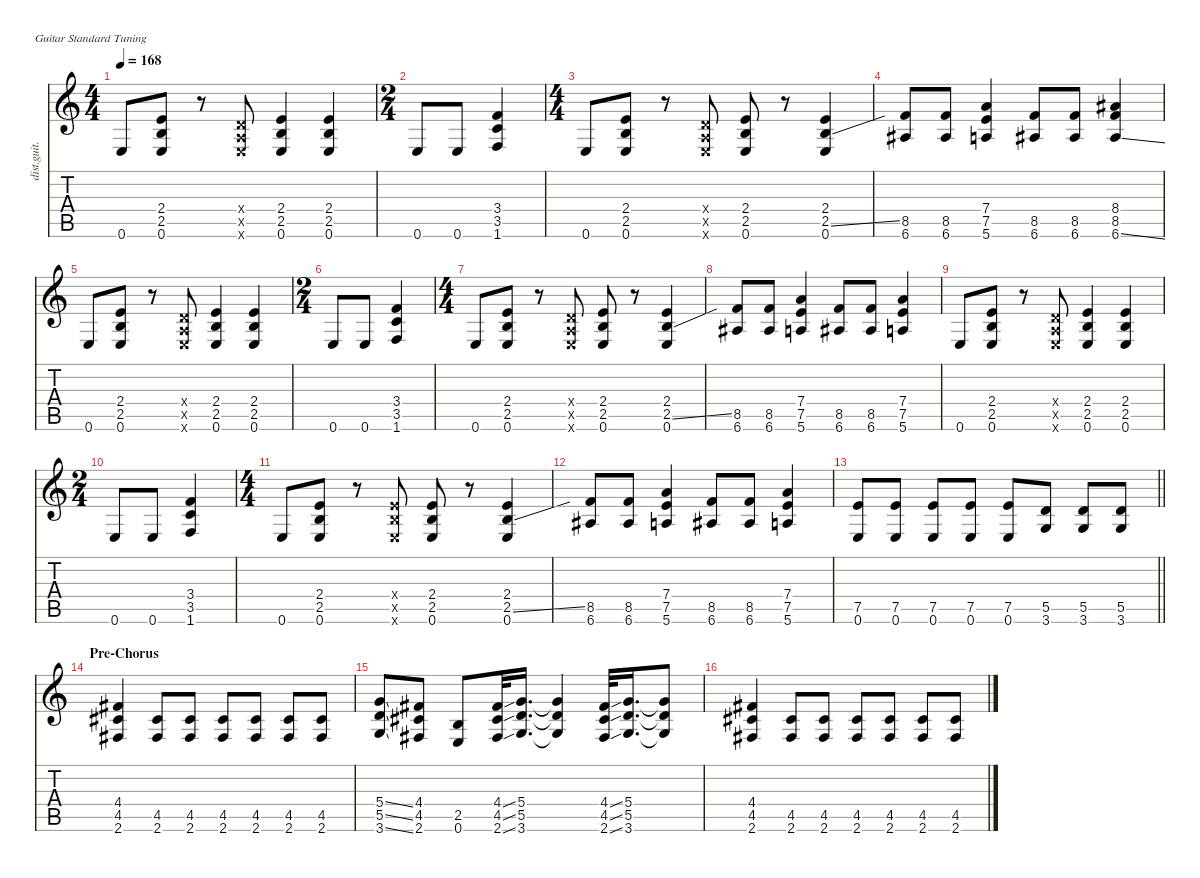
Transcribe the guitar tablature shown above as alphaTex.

\defaultSystemsLayout 4
\hideDynamics
\bracketExtendMode nobrackets
\otherSystemsTrackNameOrientation horizontal
\track ("Guitar VI Distortion" "dist.guit.") {instrument distortionguitar}
\staff {score tabs}
\tuning (E4 B3 G3 D3 A2 E2)
\ts (4 4)
\tempo 168
\clef g2
\ks c
0.6.8{dy f} (2.4 2.5 0.6).8 r.8 (0.4{x} 0.5{x} 0.6{x}).8 (2.4 2.5 0.6).4 (2.4 2.5 0.6).4 |
\ts (2 4)
\beaming (8 2 2)
0.6.8 0.6.8 (3.4 3.5 1.6).4 |
\ts (4 4)
\beaming (8 2 2 2 2)
0.6.8 (2.4 2.5 0.6).8 r.8 (0.4{x} 0.5{x} 0.6{x}).8 (2.4 2.5 0.6).8 r.8 (2.4 2.5{ss} 0.6).4 |
(8.5 6.6{acc #}).8 (8.5 6.6{acc #}).8 (7.4 7.5 5.6).4 (8.5 6.6{acc #}).8 (8.5 6.6{acc #}).8 (8.4{acc #} 8.5 6.6{ss acc #}).4 |
0.6.8 (2.4 2.5 0.6).8 r.8 (0.4{x} 0.5{x} 0.6{x}).8 (2.4 2.5 0.6).4 (2.4 2.5 0.6).4 |
\ts (2 4)
\beaming (8 2 2)
0.6.8 0.6.8 (3.4 3.5 1.6).4 |
\ts (4 4)
\beaming (8 2 2 2 2)
0.6.8 (2.4 2.5 0.6).8 r.8 (0.4{x} 0.5{x} 0.6{x}).8 (2.4 2.5 0.6).8 r.8 (2.4 2.5{ss} 0.6).4 |
(8.5 6.6{acc #}).8 (8.5 6.6{acc #}).8 (7.4 7.5 5.6).4 (8.5 6.6{acc #}).8 (8.5 6.6{acc #}).8 (7.4 7.5 5.6).4 |
0.6.8 (2.4 2.5 0.6).8 r.8 (0.4{x} 0.5{x} 0.6{x}).8 (2.4 2.5 0.6).4 (2.4 2.5 0.6).4 |
\ts (2 4)
\beaming (8 2 2)
0.6.8 0.6.8 (3.4 3.5 1.6).4 |
\ts (4 4)
\beaming (8 2 2 2 2)
0.6.8 (2.4 2.5 0.6).8 r.8 (2.4{x} 2.5{x} 0.6{x}).8 (2.4 2.5 0.6).8 r.8 (2.4 2.5{ss} 0.6).4 |
(8.5 6.6{acc #}).8 (8.5 6.6{acc #}).8 (7.4 7.5 5.6).4 (8.5 6.6{acc #}).8 (8.5 6.6{acc #}).8 (7.4 7.5 5.6).4 |
\barLineRight lightlight
(7.5 0.6).8 (7.5 0.6).8 (7.5 0.6).8 (7.5 0.6).8 (7.5 0.6).8 (5.5 3.6).8 (5.5 3.6).8 (5.5 3.6).8 |
\section ("" "Pre-Chorus")
(4.4{acc #} 4.5{acc #} 2.6{acc #}).4 (4.5{acc #} 2.6{acc #}).8 (4.5{acc #} 2.6{acc #}).8 (4.5{acc #} 2.6{acc #}).8 (4.5{acc #} 2.6{acc #}).8 (4.5{acc #} 2.6{acc #}).8 (4.5{acc #} 2.6{acc #}).8 |
(5.4{ss} 5.5{ss} 3.6{ss}).8 (4.4{acc #} 4.5{acc #} 2.6{acc #}).8 (2.5 0.6).8 (4.4{ss acc #} 4.5{ss acc #} 2.6{ss acc #}).32 (5.4 5.5 3.6).16{d} (5.4{t} 5.5{t} 3.6{t}).4 (4.4{ss acc #} 4.5{ss acc #} 2.6{ss acc #}).32 (5.4 5.5 3.6).16{d} (5.4{t} 5.5{t} 3.6{t}).8 |
(4.4{acc #} 4.5{acc #} 2.6{acc #}).4 (4.5{acc #} 2.6{acc #}).8 (4.5{acc #} 2.6{acc #}).8 (4.5{acc #} 2.6{acc #}).8 (4.5{acc #} 2.6{acc #}).8 (4.5{acc #} 2.6{acc #}).8 (4.5{acc #} 2.6{acc #}).8
